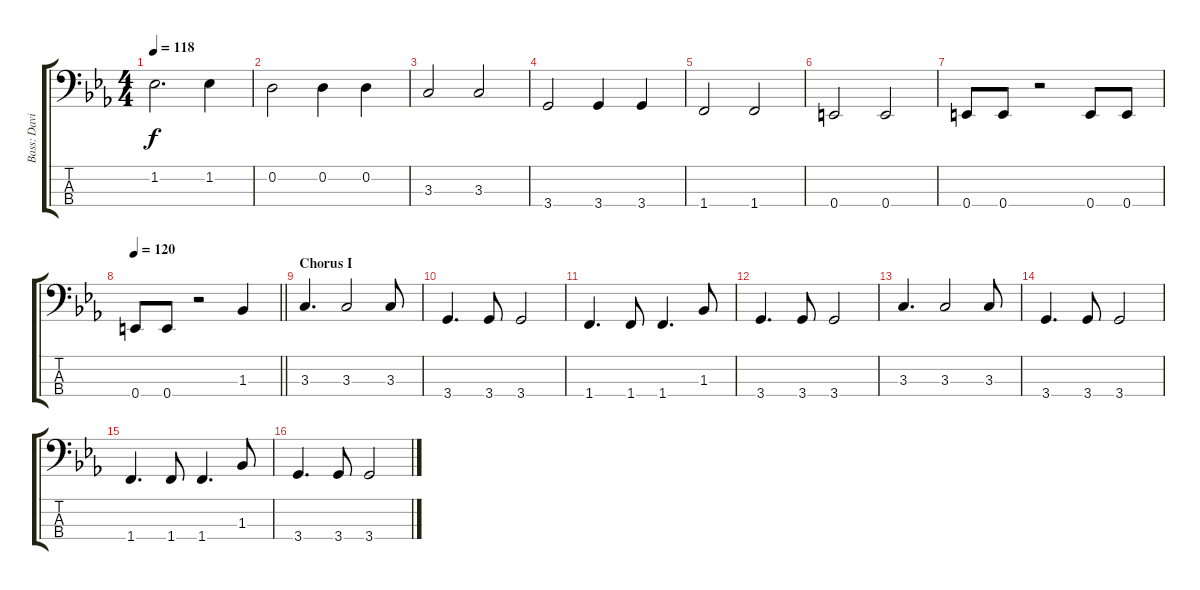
\track ("Bass: David" "Bass: Davi") {instrument electricbassfinger}
\staff {score tabs}
\tuning (G2 D2 A1 E1) {hide}
\ts (4 4)
\tempo 118
\clef f4
\ks eb
1.2.2{d dy f} 1.2.4 |
0.2.2 0.2.4 0.2.4 |
3.3.2 3.3.2 |
3.4.2 3.4.4 3.4.4 |
1.4.2 1.4.2 |
0.4.2 0.4.2 |
0.4.8 0.4.8 r.2 0.4.8 0.4.8 |
\tempo 120
\barLineRight lightlight
0.4.8 0.4.8 r.2 1.3.4 |
\section ("" "Chorus I")
3.3.4{d} 3.3.2 3.3.8 |
3.4.4{d} 3.4.8 3.4.2 |
1.4.4{d} 1.4.8 1.4.4{d} 1.3.8 |
3.4.4{d} 3.4.8 3.4.2 |
3.3.4{d} 3.3.2 3.3.8 |
3.4.4{d} 3.4.8 3.4.2 |
1.4.4{d} 1.4.8 1.4.4{d} 1.3.8 |
3.4.4{d} 3.4.8 3.4.2
